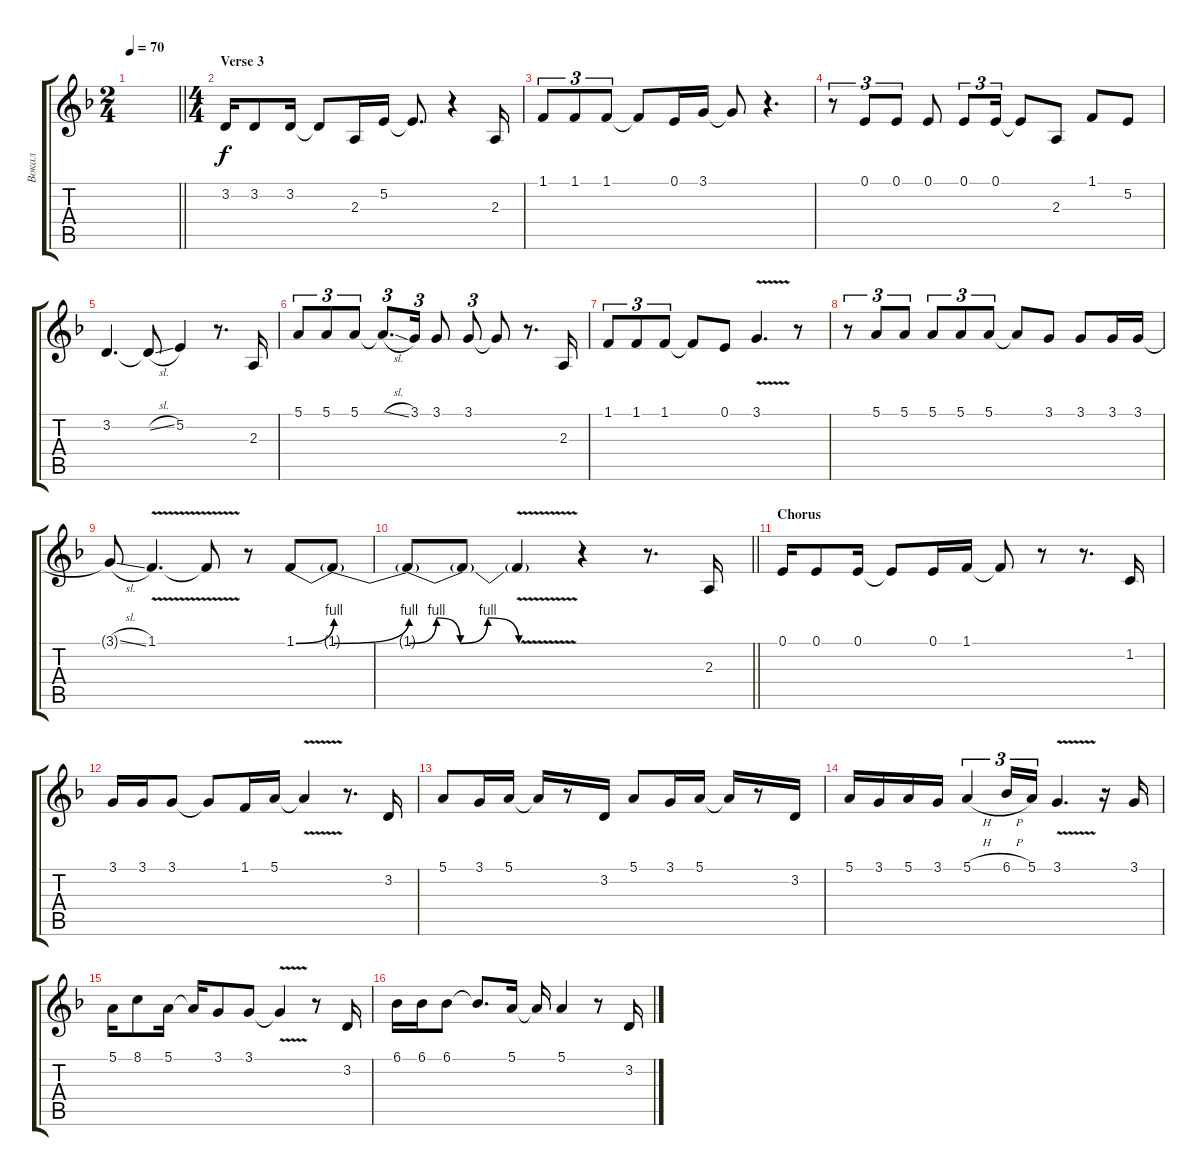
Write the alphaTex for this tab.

\track ("Вокал" "Вокал") {instrument trumpet}
\staff {score tabs}
\tuning (E4 B3 G3 D3 A2 E2) {hide}
\ts (2 4)
\tempo 70
\clef g2
\barLineRight lightlight
\ks dminor
|
\ts (4 4)
\section ("" "Verse 3")
3.2.16 3.2.8 3.2.16 3.2{t}.8 2.3.16 5.2.16 5.2{t}.8{d} r.4 2.3.16 |
1.1.8{tu (3 2)} 1.1.8{tu (3 2)} 1.1.8{tu (3 2)} 1.1{t}.8 0.1.16 3.1.16 3.1{t}.8 r.4{d} |
r.8{tu (3 2)} 0.1.8{tu (3 2)} 0.1.8{tu (3 2)} 0.1.8 0.1.8{tu (3 2)} 0.1.16{tu (3 2)} 0.1{t}.8 2.3.8 1.1.8 5.2.8 |
3.2.4{d} 3.2{sl t}.8 5.2.4 r.8{d} 2.3.16 |
5.1.8{tu (3 2)} 5.1.8{tu (3 2)} 5.1.8{tu (3 2)} 5.1{sl t}.8{d tu (3 2)} 3.1.16{tu (3 2)} 3.1.8 3.1.8{tu (3 2)} 3.1{t}.8 r.8{d} 2.3.16 |
1.1.8{tu (3 2)} 1.1.8{tu (3 2)} 1.1.8{tu (3 2)} 1.1{t}.8 0.1.8 3.1{v}.4{d} r.8 |
r.8{tu (3 2)} 5.1.8{tu (3 2)} 5.1.8{tu (3 2)} 5.1.8{tu (3 2)} 5.1.8{tu (3 2)} 5.1.8{tu (3 2)} 5.1{t}.8 3.1.8 3.1.8 3.1.16 3.1.16 |
3.1{sl t}.8 1.1{v}.4{d} 1.1{t}.8 r.8 1.1{be (bend 0 0 60 4)}.8 1.1{be (bend 0 0 60 4) t}.8 |
\barLineRight lightlight
1.1{be (custom 0 0 15 4 28 0 43 4 60 0) t}.8 1.1{t}.8 1.1{v t}.4 r.4 r.8{d} 2.3.16 |
\section ("" "Chorus")
0.1.16 0.1.8 0.1.16 0.1{t}.8 0.1.16 1.1.16 1.1{t}.8 r.8 r.8{d} 1.2.16 |
3.1.16 3.1.16 3.1.8 3.1{t}.8 1.1.16 5.1.16 5.1{v t}.4 r.8{d} 3.2.16 |
5.1.8 3.1.16 5.1.16 5.1{t}.16 r.8 3.2.16 5.1.8 3.1.16 5.1.16 5.1{t}.16 r.8 3.2.16 |
5.1.16 3.1.16 5.1.16 3.1.16 5.1{h}.4{tu (3 2)} 6.1{h}.16{tu (3 2)} 5.1.16{tu (3 2)} 3.1{v}.4{d} r.16 3.1.16 |
5.1.16 8.1.8 5.1.16 5.1{t}.16 3.1.8 3.1.8 3.1{v t}.4 r.8 3.2.16 |
6.1.16 6.1.16 6.1.8 6.1{t}.8{d} 5.1.16 5.1{t}.16 5.1.4 r.8 3.2.16
